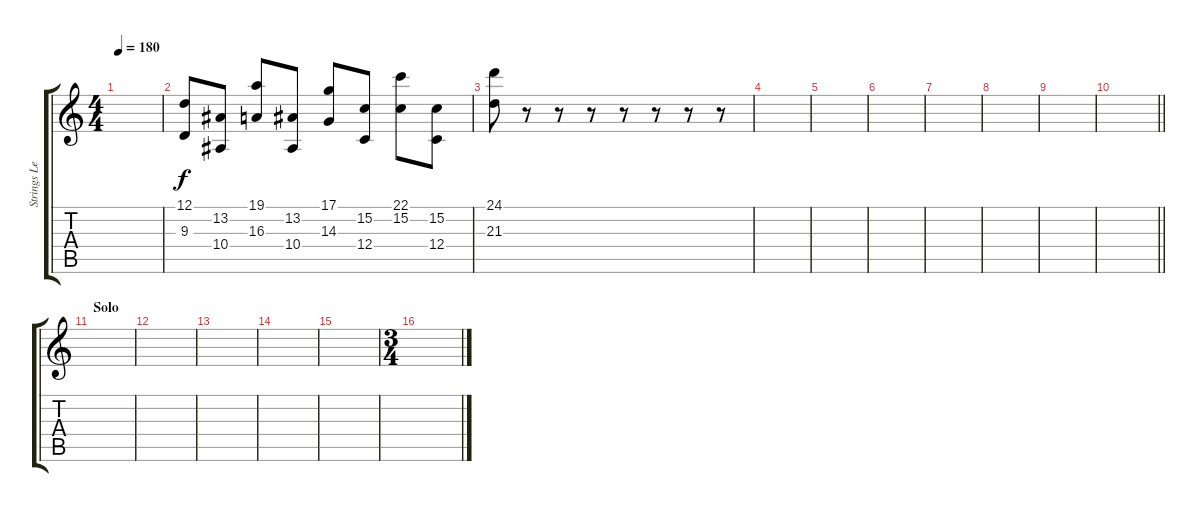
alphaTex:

\track ("Strings Lead" "Strings Le") {instrument stringensemble1}
\staff {score tabs}
\tuning (D4 A3 F3 C3 G2 D2) {hide}
\ts (4 4)
\tempo 180
\clef g2
\ks c
|
(12.1 9.3).8 (13.2 10.4).8 (19.1 16.3).8 (13.2 10.4).8 (17.1 14.3).8 (15.2 12.4).8 (22.1 15.2).8 (15.2 12.4).8 |
(24.1 21.3).8 r.8 r.8 r.8 r.8 r.8 r.8 r.8 |
|
|
|
|
|
|
\barLineRight lightlight
|
\section ("" "Solo")
|
|
|
|
|
\ts (3 4)
